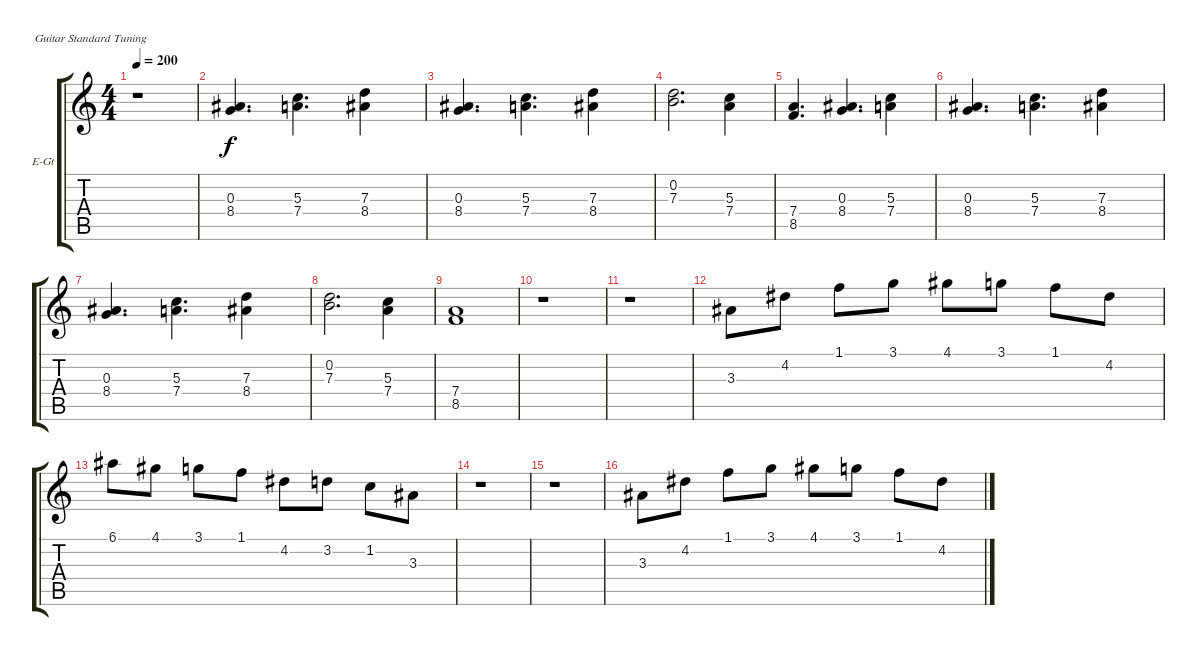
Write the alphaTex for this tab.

\bracketExtendMode groupsimilarinstruments
\firstSystemTrackNameOrientation horizontal
\otherSystemsTrackNameOrientation horizontal
\track ("Овердрайв" "E-Gt") {instrument overdrivenguitar}
\staff {score tabs}
\tuning (E4 B3 G3 D3 A2 E2)
\ts (4 4)
\tempo 200
\clef g2
\ks c
r.1{dy f} |
(0.3 8.4).4{d} (5.3 7.4).4{d} (7.3 8.4).4 |
(0.3 8.4).4{d} (5.3 7.4).4{d} (7.3 8.4).4 |
(0.2 7.3).2{d} (5.3 7.4).4 |
(7.4 8.5).4{d} (0.3 8.4).4{d} (5.3 7.4).4 |
(0.3 8.4).4{d} (5.3 7.4).4{d} (7.3 8.4).4 |
(0.3 8.4).4{d} (5.3 7.4).4{d} (7.3 8.4).4 |
(0.2 7.3).2{d} (5.3 7.4).4 |
(7.4 8.5).1 |
r.1 |
r.1 |
3.3.8 4.2.8 1.1.8 3.1.8 4.1.8 3.1.8 1.1.8 4.2.8 |
6.1.8 4.1.8 3.1.8 1.1.8 4.2.8 3.2.8 1.2.8 3.3.8 |
r.1 |
r.1 |
3.3.8 4.2.8 1.1.8 3.1.8 4.1.8 3.1.8 1.1.8 4.2.8
